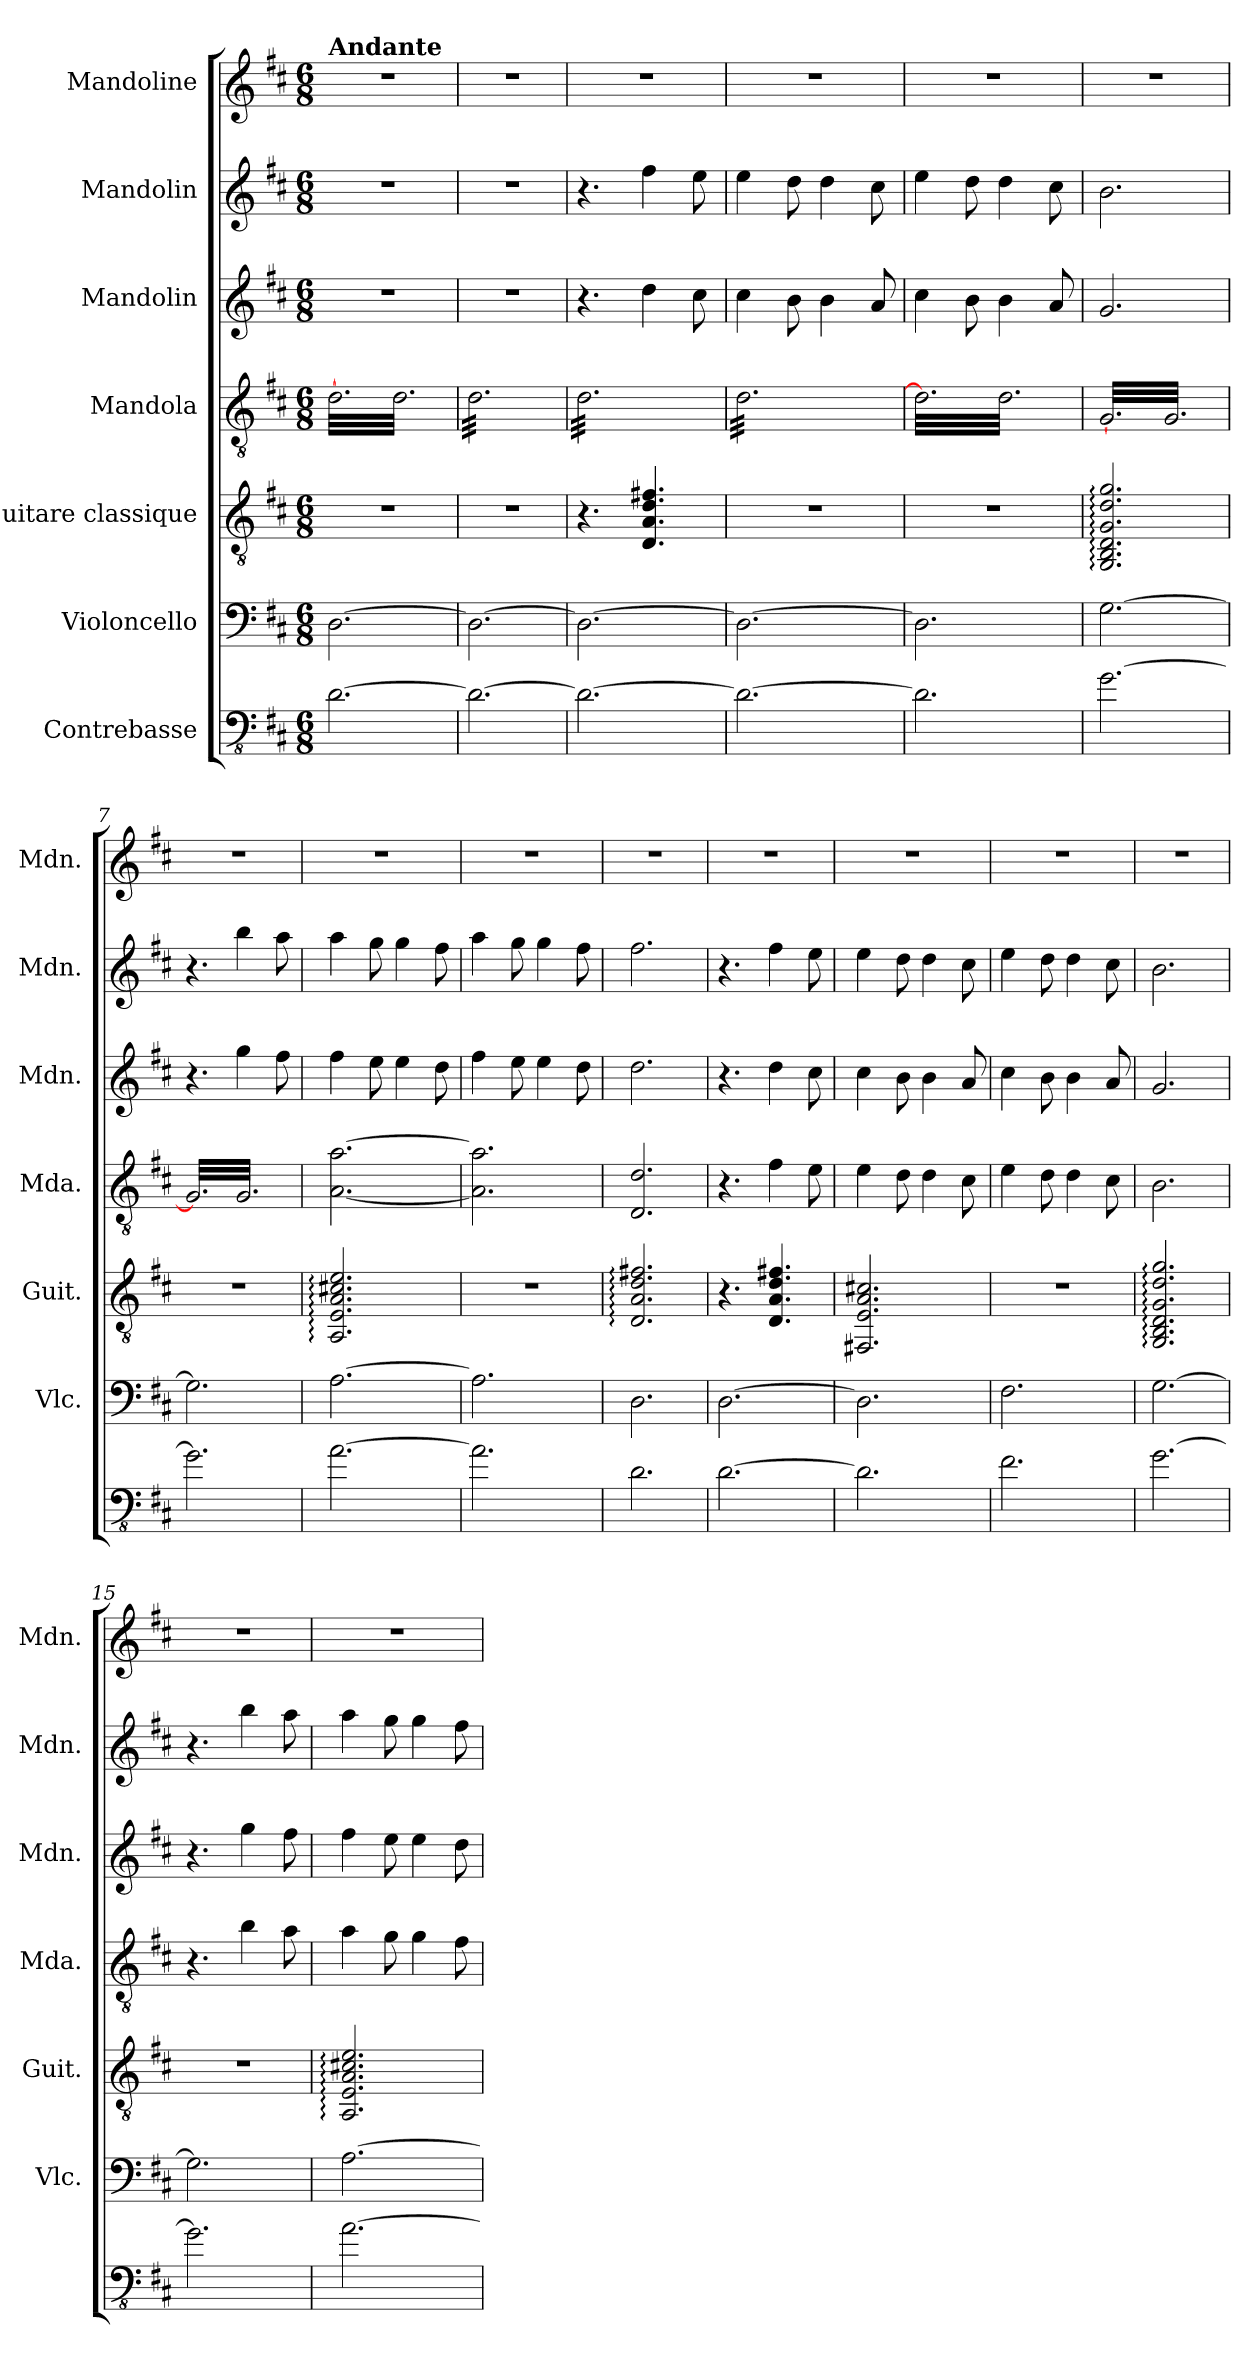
**kern	**kern	**kern	**kern	**kern	**kern	**kern
*part7	*part6	*part5	*part4	*part3	*part2	*part1
*staff7	*staff6	*staff5	*staff4	*staff3	*staff2	*staff1
*I"Contrebasse	*I"Violoncello	*I"Guitare classique	*I"Mandola	*I"Mandolin	*I"Mandolin	*I"Mandoline
*	*I'Vlc.	*I'Guit.	*I'Mda.	*I'Mdn.	*I'Mdn.	*I'Mdn.
*clefFv4	*clefF4	*clefGv2	*clefGv2	*clefG2	*clefG2	*clefG2
*ITrd7c12	*	*	*	*	*	*
*k[f#c#]	*k[f#c#]	*k[f#c#]	*k[f#c#]	*k[f#c#]	*k[f#c#]	*k[f#c#]
*M6/8	*M6/8	*M6/8	*M6/8	*M6/8	*M6/8	*M6/8
*MM75	*MM75	*MM75	*MM75	*MM75	*MM75	*MM75
=1	=1	=1	=1	=1	=1	=1
!	!	!	!	!	!	!LO:TX:a:B:t=Andante
*	*	*	*tremolo	*	*	*
[2.DD\	[2.D\	2.r	[32d\LLL	2.r	2.r	2.r
.	.	.	32d\	.	.	.
.	.	.	32d\	.	.	.
.	.	.	32d\	.	.	.
.	.	.	32d\	.	.	.
.	.	.	32d\	.	.	.
.	.	.	32d\	.	.	.
.	.	.	32d\	.	.	.
.	.	.	32d\	.	.	.
.	.	.	32d\	.	.	.
.	.	.	32d\	.	.	.
.	.	.	32d\	.	.	.
.	.	.	32d\	.	.	.
.	.	.	32d\	.	.	.
.	.	.	32d\	.	.	.
.	.	.	32d\	.	.	.
.	.	.	32d\	.	.	.
.	.	.	32d\	.	.	.
.	.	.	32d\	.	.	.
.	.	.	32d\	.	.	.
.	.	.	32d\	.	.	.
.	.	.	32d\	.	.	.
.	.	.	32d\	.	.	.
.	.	.	32d\JJJ	.	.	.
=2	=2	=2	=2	=2	=2	=2
2.DD\_	2.D\_	2.r	32d\LLL	2.r	2.r	2.r
.	.	.	32d\	.	.	.
.	.	.	32d\	.	.	.
.	.	.	32d\	.	.	.
.	.	.	32d\	.	.	.
.	.	.	32d\	.	.	.
.	.	.	32d\	.	.	.
.	.	.	32d\	.	.	.
.	.	.	32d\	.	.	.
.	.	.	32d\	.	.	.
.	.	.	32d\	.	.	.
.	.	.	32d\	.	.	.
.	.	.	32d\	.	.	.
.	.	.	32d\	.	.	.
.	.	.	32d\	.	.	.
.	.	.	32d\	.	.	.
.	.	.	32d\	.	.	.
.	.	.	32d\	.	.	.
.	.	.	32d\	.	.	.
.	.	.	32d\	.	.	.
.	.	.	32d\	.	.	.
.	.	.	32d\	.	.	.
.	.	.	32d\	.	.	.
.	.	.	32d\JJJ	.	.	.
=3	=3	=3	=3	=3	=3	=3
2.DD\_	2.D\_	4.r	32d\LLL	4.r	4.r	2.r
.	.	.	32d\	.	.	.
.	.	.	32d\	.	.	.
.	.	.	32d\	.	.	.
.	.	.	32d\	.	.	.
.	.	.	32d\	.	.	.
.	.	.	32d\	.	.	.
.	.	.	32d\	.	.	.
.	.	.	32d\	.	.	.
.	.	.	32d\	.	.	.
.	.	.	32d\	.	.	.
.	.	.	32d\	.	.	.
.	.	4.D/ 4.A/ 4.d/ 4.f#X/	32d\	4dd\	4ff#\	.
.	.	.	32d\	.	.	.
.	.	.	32d\	.	.	.
.	.	.	32d\	.	.	.
.	.	.	32d\	.	.	.
.	.	.	32d\	.	.	.
.	.	.	32d\	.	.	.
.	.	.	32d\	.	.	.
.	.	.	32d\	8cc#\	8ee\	.
.	.	.	32d\	.	.	.
.	.	.	32d\	.	.	.
.	.	.	32d\JJJ	.	.	.
=4	=4	=4	=4	=4	=4	=4
2.DD\_	2.D\_	2.r	32d\LLL	4cc#\	4ee\	2.r
.	.	.	32d\	.	.	.
.	.	.	32d\	.	.	.
.	.	.	32d\	.	.	.
.	.	.	32d\	.	.	.
.	.	.	32d\	.	.	.
.	.	.	32d\	.	.	.
.	.	.	32d\	.	.	.
.	.	.	32d\	8b\	8dd\	.
.	.	.	32d\	.	.	.
.	.	.	32d\	.	.	.
.	.	.	32d\	.	.	.
.	.	.	32d\	4b\	4dd\	.
.	.	.	32d\	.	.	.
.	.	.	32d\	.	.	.
.	.	.	32d\	.	.	.
.	.	.	32d\	.	.	.
.	.	.	32d\	.	.	.
.	.	.	32d\	.	.	.
.	.	.	32d\	.	.	.
.	.	.	32d\	8a/	8cc#\	.
.	.	.	32d\	.	.	.
.	.	.	32d\	.	.	.
.	.	.	32d\JJJ	.	.	.
=5	=5	=5	=5	=5	=5	=5
2.DD\]	2.D\]	2.r	32d\]LLL	4cc#\	4ee\	2.r
.	.	.	32d\	.	.	.
.	.	.	32d\	.	.	.
.	.	.	32d\	.	.	.
.	.	.	32d\	.	.	.
.	.	.	32d\	.	.	.
.	.	.	32d\	.	.	.
.	.	.	32d\	.	.	.
.	.	.	32d\	8b\	8dd\	.
.	.	.	32d\	.	.	.
.	.	.	32d\	.	.	.
.	.	.	32d\	.	.	.
.	.	.	32d\	4b\	4dd\	.
.	.	.	32d\	.	.	.
.	.	.	32d\	.	.	.
.	.	.	32d\	.	.	.
.	.	.	32d\	.	.	.
.	.	.	32d\	.	.	.
.	.	.	32d\	.	.	.
.	.	.	32d\	.	.	.
.	.	.	32d\	8a/	8cc#\	.
.	.	.	32d\	.	.	.
.	.	.	32d\	.	.	.
.	.	.	32d\JJJ	.	.	.
=6	=6	=6	=6	=6	=6	=6
[2.GG\	[2.G\	2.GG/: 2.BB/: 2.D/: 2.G/: 2.d/: 2.g/:	[32G/LLL	2.g/	2.b\	2.r
.	.	.	32G/	.	.	.
.	.	.	32G/	.	.	.
.	.	.	32G/	.	.	.
.	.	.	32G/	.	.	.
.	.	.	32G/	.	.	.
.	.	.	32G/	.	.	.
.	.	.	32G/	.	.	.
.	.	.	32G/	.	.	.
.	.	.	32G/	.	.	.
.	.	.	32G/	.	.	.
.	.	.	32G/	.	.	.
.	.	.	32G/	.	.	.
.	.	.	32G/	.	.	.
.	.	.	32G/	.	.	.
.	.	.	32G/	.	.	.
.	.	.	32G/	.	.	.
.	.	.	32G/	.	.	.
.	.	.	32G/	.	.	.
.	.	.	32G/	.	.	.
.	.	.	32G/	.	.	.
.	.	.	32G/	.	.	.
.	.	.	32G/	.	.	.
.	.	.	32G/JJJ	.	.	.
=7	=7	=7	=7	=7	=7	=7
2.GG\]	2.G\]	2.r	32G/]LLL	4.r	4.r	2.r
.	.	.	32G/	.	.	.
.	.	.	32G/	.	.	.
.	.	.	32G/	.	.	.
.	.	.	32G/	.	.	.
.	.	.	32G/	.	.	.
.	.	.	32G/	.	.	.
.	.	.	32G/	.	.	.
.	.	.	32G/	.	.	.
.	.	.	32G/	.	.	.
.	.	.	32G/	.	.	.
.	.	.	32G/	.	.	.
.	.	.	32G/	4gg\	4bb\	.
.	.	.	32G/	.	.	.
.	.	.	32G/	.	.	.
.	.	.	32G/	.	.	.
.	.	.	32G/	.	.	.
.	.	.	32G/	.	.	.
.	.	.	32G/	.	.	.
.	.	.	32G/	.	.	.
.	.	.	32G/	8ff#\	8aa\	.
.	.	.	32G/	.	.	.
.	.	.	32G/	.	.	.
.	.	.	32G/JJJ	.	.	.
*	*	*	*Xtremolo	*	*	*
=8	=8	=8	=8	=8	=8	=8
[2.AA\	[2.A\	2.AA/: 2.E/: 2.A/: 2.c#X/: 2.e/:	[2.A\ [2.a\	4ff#\	4aa\	2.r
.	.	.	.	8ee\	8gg\	.
.	.	.	.	4ee\	4gg\	.
.	.	.	.	8dd\	8ff#\	.
!!LO:PB:g=z
=9	=9	=9	=9	=9	=9	=9
2.AA\]	2.A\]	2.r	2.A\] 2.a\]	4ff#\	4aa\	2.r
.	.	.	.	8ee\	8gg\	.
.	.	.	.	4ee\	4gg\	.
.	.	.	.	8dd\	8ff#\	.
=10	=10	=10	=10	=10	=10	=10
2.DD\	2.D\	2.D/: 2.A/: 2.d/: 2.f#X/:	2.D/ 2.d/	2.dd\	2.ff#\	2.r
=11	=11	=11	=11	=11	=11	=11
[2.DD\	[2.D\	4.r	4.r	4.r	4.r	2.r
.	.	4.D/ 4.A/ 4.d/ 4.f#X/	4f#\	4dd\	4ff#\	.
.	.	.	8e\	8cc#\	8ee\	.
=12	=12	=12	=12	=12	=12	=12
2.DD\]	2.D\]	2.FF#X/ 2.E/ 2.A/ 2.c#X/	4e\	4cc#\	4ee\	2.r
.	.	.	8d\	8b\	8dd\	.
.	.	.	4d\	4b\	4dd\	.
.	.	.	8c#\	8a/	8cc#\	.
=13	=13	=13	=13	=13	=13	=13
2.FF#\	2.F#\	2.r	4e\	4cc#\	4ee\	2.r
.	.	.	8d\	8b\	8dd\	.
.	.	.	4d\	4b\	4dd\	.
.	.	.	8c#\	8a/	8cc#\	.
=14	=14	=14	=14	=14	=14	=14
[2.GG\	[2.G\	2.GG/: 2.BB/: 2.D/: 2.G/: 2.d/: 2.g/:	2.B\	2.g/	2.b\	2.r
=15	=15	=15	=15	=15	=15	=15
2.GG\]	2.G\]	2.r	4.r	4.r	4.r	2.r
.	.	.	4b\	4gg\	4bb\	.
.	.	.	8a\	8ff#\	8aa\	.
=16	=16	=16	=16	=16	=16	=16
[2.AA\	[2.A\	2.AA/: 2.E/: 2.A/: 2.c#X/: 2.e/:	4a\	4ff#\	4aa\	2.r
.	.	.	8g\	8ee\	8gg\	.
.	.	.	4g\	4ee\	4gg\	.
.	.	.	8f#\	8dd\	8ff#\	.
=	=	=	=	=	=	=
*-	*-	*-	*-	*-	*-	*-
